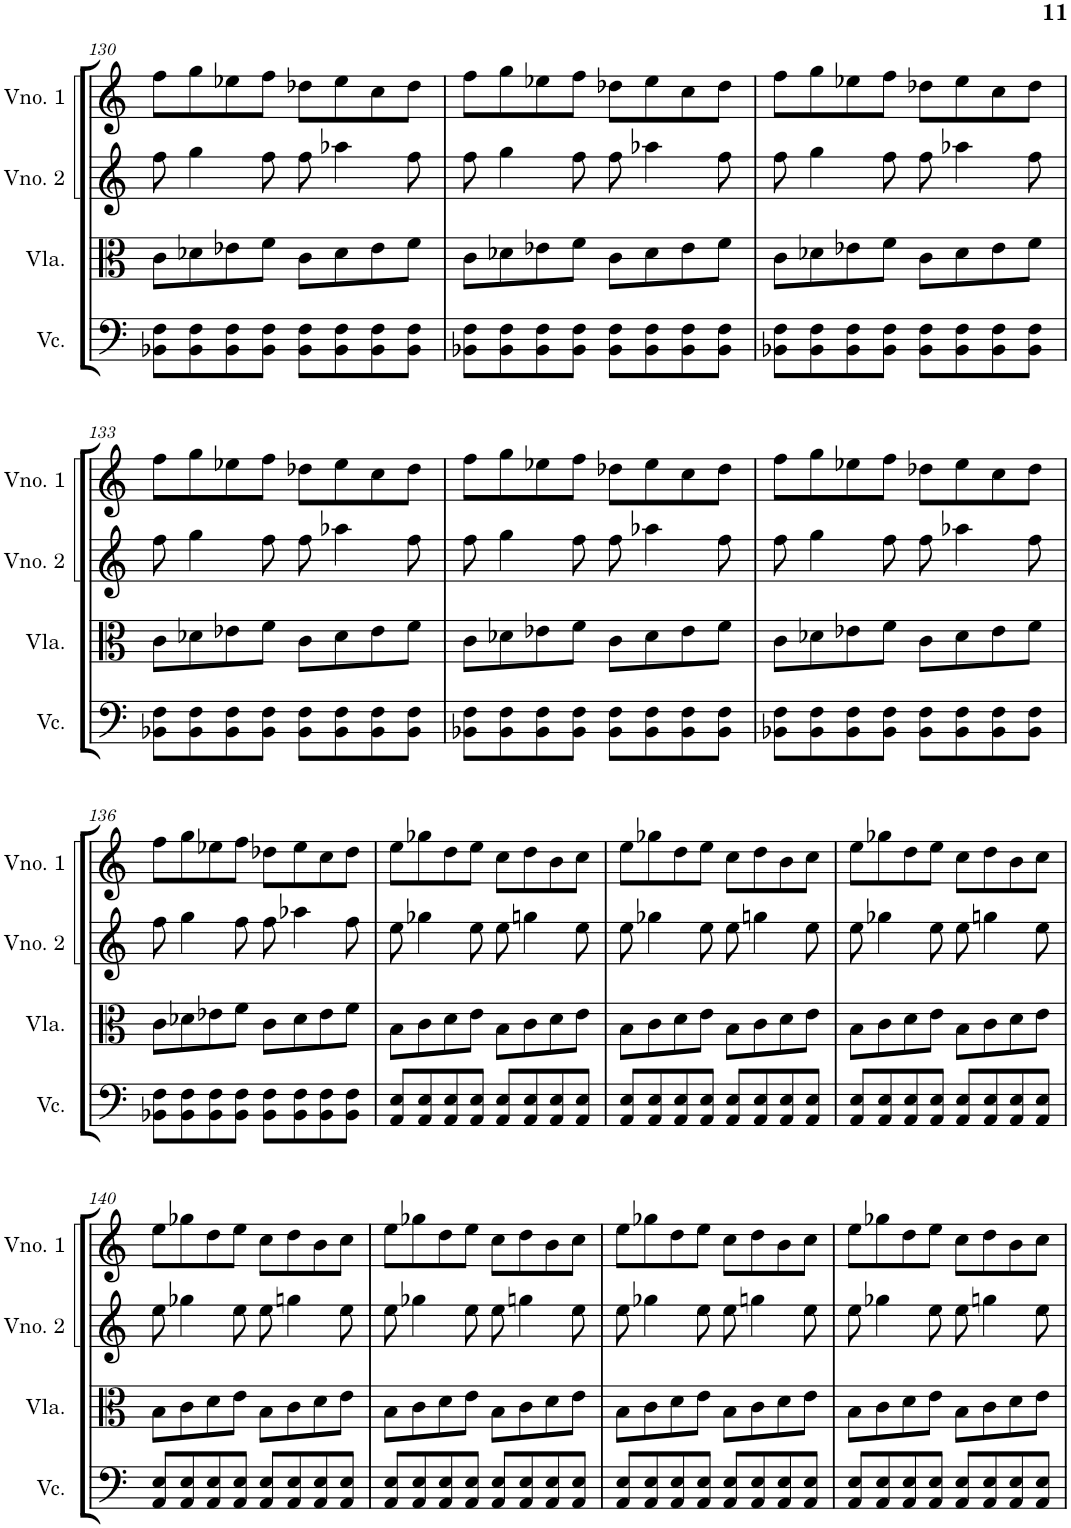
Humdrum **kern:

**kern	**kern	**kern	**kern
*part4	*part3	*part2	*part1
*staff4	*staff3	*staff2	*staff1
*I"Violoncelo	*I"Viola	*I"Violino 2	*I"Violino 1
*I'Vc.	*I'Vla.	*I'Vno. 2	*I'Vno. 1
!!LO:PB:g=z
*clefF4	*clefC3	*clefG2	*clefG2
*k[]	*k[]	*k[]	*k[]
*M4/4	*M4/4	*M4/4	*M4/4
=130	=130	=130	=130
8BB-X\ 8F\L	8c\L	8ff\	8ff\L
8BB-\ 8F\	8d-X\	4gg\	8gg\
8BB-\ 8F\	8e-X\	.	8ee-X\
8BB-\ 8F\J	8f\J	8ff\	8ff\J
8BB-\ 8F\L	8c\L	8ff\	8dd-X\L
8BB-\ 8F\	8d-\	4aa-X\	8ee-\
8BB-\ 8F\	8e-\	.	8cc\
8BB-\ 8F\J	8f\J	8ff\	8dd-\J
=131	=131	=131	=131
8BB-X\ 8F\L	8c\L	8ff\	8ff\L
8BB-\ 8F\	8d-X\	4gg\	8gg\
8BB-\ 8F\	8e-X\	.	8ee-X\
8BB-\ 8F\J	8f\J	8ff\	8ff\J
8BB-\ 8F\L	8c\L	8ff\	8dd-X\L
8BB-\ 8F\	8d-\	4aa-X\	8ee-\
8BB-\ 8F\	8e-\	.	8cc\
8BB-\ 8F\J	8f\J	8ff\	8dd-\J
=132	=132	=132	=132
8BB-X\ 8F\L	8c\L	8ff\	8ff\L
8BB-\ 8F\	8d-X\	4gg\	8gg\
8BB-\ 8F\	8e-X\	.	8ee-X\
8BB-\ 8F\J	8f\J	8ff\	8ff\J
8BB-\ 8F\L	8c\L	8ff\	8dd-X\L
8BB-\ 8F\	8d-\	4aa-X\	8ee-\
8BB-\ 8F\	8e-\	.	8cc\
8BB-\ 8F\J	8f\J	8ff\	8dd-\J
!!LO:LB:g=z
=133	=133	=133	=133
8BB-X\ 8F\L	8c\L	8ff\	8ff\L
8BB-\ 8F\	8d-X\	4gg\	8gg\
8BB-\ 8F\	8e-X\	.	8ee-X\
8BB-\ 8F\J	8f\J	8ff\	8ff\J
8BB-\ 8F\L	8c\L	8ff\	8dd-X\L
8BB-\ 8F\	8d-\	4aa-X\	8ee-\
8BB-\ 8F\	8e-\	.	8cc\
8BB-\ 8F\J	8f\J	8ff\	8dd-\J
=134	=134	=134	=134
8BB-X\ 8F\L	8c\L	8ff\	8ff\L
8BB-\ 8F\	8d-X\	4gg\	8gg\
8BB-\ 8F\	8e-X\	.	8ee-X\
8BB-\ 8F\J	8f\J	8ff\	8ff\J
8BB-\ 8F\L	8c\L	8ff\	8dd-X\L
8BB-\ 8F\	8d-\	4aa-X\	8ee-\
8BB-\ 8F\	8e-\	.	8cc\
8BB-\ 8F\J	8f\J	8ff\	8dd-\J
=135	=135	=135	=135
8BB-X\ 8F\L	8c\L	8ff\	8ff\L
8BB-\ 8F\	8d-X\	4gg\	8gg\
8BB-\ 8F\	8e-X\	.	8ee-X\
8BB-\ 8F\J	8f\J	8ff\	8ff\J
8BB-\ 8F\L	8c\L	8ff\	8dd-X\L
8BB-\ 8F\	8d-\	4aa-X\	8ee-\
8BB-\ 8F\	8e-\	.	8cc\
8BB-\ 8F\J	8f\J	8ff\	8dd-\J
!!LO:LB:g=z
=136	=136	=136	=136
8BB-X\ 8F\L	8c\L	8ff\	8ff\L
8BB-\ 8F\	8d-X\	4gg\	8gg\
8BB-\ 8F\	8e-X\	.	8ee-X\
8BB-\ 8F\J	8f\J	8ff\	8ff\J
8BB-\ 8F\L	8c\L	8ff\	8dd-X\L
8BB-\ 8F\	8d-\	4aa-X\	8ee-\
8BB-\ 8F\	8e-\	.	8cc\
8BB-\ 8F\J	8f\J	8ff\	8dd-\J
=137	=137	=137	=137
8AA/ 8E/L	8B\L	8ee\	8ee\L
8AA/ 8E/	8c\	4gg-X\	8gg-X\
8AA/ 8E/	8d\	.	8dd\
8AA/ 8E/J	8e\J	8ee\	8ee\J
8AA/ 8E/L	8B\L	8ee\	8cc\L
8AA/ 8E/	8c\	4ggn\	8dd\
8AA/ 8E/	8d\	.	8b\
8AA/ 8E/J	8e\J	8ee\	8cc\J
=138	=138	=138	=138
8AA/ 8E/L	8B\L	8ee\	8ee\L
8AA/ 8E/	8c\	4gg-X\	8gg-X\
8AA/ 8E/	8d\	.	8dd\
8AA/ 8E/J	8e\J	8ee\	8ee\J
8AA/ 8E/L	8B\L	8ee\	8cc\L
8AA/ 8E/	8c\	4ggn\	8dd\
8AA/ 8E/	8d\	.	8b\
8AA/ 8E/J	8e\J	8ee\	8cc\J
=139	=139	=139	=139
8AA/ 8E/L	8B\L	8ee\	8ee\L
8AA/ 8E/	8c\	4gg-X\	8gg-X\
8AA/ 8E/	8d\	.	8dd\
8AA/ 8E/J	8e\J	8ee\	8ee\J
8AA/ 8E/L	8B\L	8ee\	8cc\L
8AA/ 8E/	8c\	4ggn\	8dd\
8AA/ 8E/	8d\	.	8b\
8AA/ 8E/J	8e\J	8ee\	8cc\J
!!LO:LB:g=z
=140	=140	=140	=140
8AA/ 8E/L	8B\L	8ee\	8ee\L
8AA/ 8E/	8c\	4gg-X\	8gg-X\
8AA/ 8E/	8d\	.	8dd\
8AA/ 8E/J	8e\J	8ee\	8ee\J
8AA/ 8E/L	8B\L	8ee\	8cc\L
8AA/ 8E/	8c\	4ggn\	8dd\
8AA/ 8E/	8d\	.	8b\
8AA/ 8E/J	8e\J	8ee\	8cc\J
=141	=141	=141	=141
8AA/ 8E/L	8B\L	8ee\	8ee\L
8AA/ 8E/	8c\	4gg-X\	8gg-X\
8AA/ 8E/	8d\	.	8dd\
8AA/ 8E/J	8e\J	8ee\	8ee\J
8AA/ 8E/L	8B\L	8ee\	8cc\L
8AA/ 8E/	8c\	4ggn\	8dd\
8AA/ 8E/	8d\	.	8b\
8AA/ 8E/J	8e\J	8ee\	8cc\J
=142	=142	=142	=142
8AA/ 8E/L	8B\L	8ee\	8ee\L
8AA/ 8E/	8c\	4gg-X\	8gg-X\
8AA/ 8E/	8d\	.	8dd\
8AA/ 8E/J	8e\J	8ee\	8ee\J
8AA/ 8E/L	8B\L	8ee\	8cc\L
8AA/ 8E/	8c\	4ggn\	8dd\
8AA/ 8E/	8d\	.	8b\
8AA/ 8E/J	8e\J	8ee\	8cc\J
=143	=143	=143	=143
8AA/ 8E/L	8B\L	8ee\	8ee\L
8AA/ 8E/	8c\	4gg-X\	8gg-X\
8AA/ 8E/	8d\	.	8dd\
8AA/ 8E/J	8e\J	8ee\	8ee\J
8AA/ 8E/L	8B\L	8ee\	8cc\L
8AA/ 8E/	8c\	4ggn\	8dd\
8AA/ 8E/	8d\	.	8b\
8AA/ 8E/J	8e\J	8ee\	8cc\J
=	=	=	=
*-	*-	*-	*-
